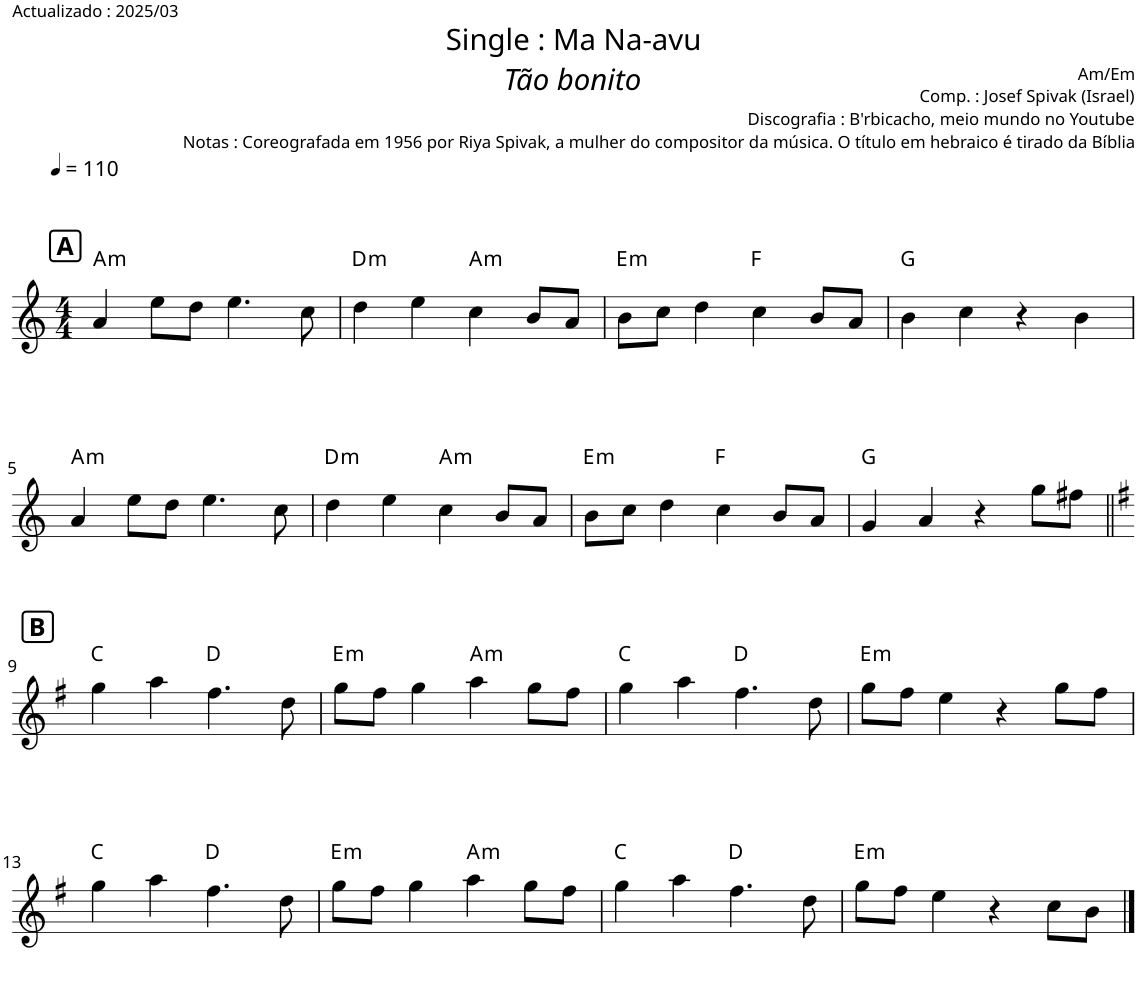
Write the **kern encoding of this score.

**kern	**harte
*part1	*part1
*staff1	*
*I"Piano	*
*I'Pno.	*
*clefG2	*
*k[]	*
*M4/4	*
*MM110	*
!!LO:REH:place=s1:a:B:cj:fs=12:t=A
=1	=1
!	!LO:H:kt=m
4a/	A:min
8ee\L	.
8dd\J	.
4.ee\	.
8cc\	.
=2	=2
!	!LO:H:kt=m
4dd\	D:min
4ee\	.
!	!LO:H:kt=m
4cc\	A:min
8b/L	.
8a/J	.
=3	=3
!	!LO:H:kt=m
8b\L	E:min
8cc\J	.
4dd\	.
4cc\	F:maj
8b/L	.
8a/J	.
=4	=4
4b\	G:maj
4cc\	.
4r	.
4b\	.
!!LO:LB:g=z
=5	=5
!	!LO:H:kt=m
4a/	A:min
8ee\L	.
8dd\J	.
4.ee\	.
8cc\	.
=6	=6
!	!LO:H:kt=m
4dd\	D:min
4ee\	.
!	!LO:H:kt=m
4cc\	A:min
8b/L	.
8a/J	.
=7	=7
!	!LO:H:kt=m
8b\L	E:min
8cc\J	.
4dd\	.
4cc\	F:maj
8b/L	.
8a/J	.
=8	=8
4g/	G:maj
4a/	.
4r	.
8gg\L	.
8ff#X\J	.
!!LO:LB:g=z
!!LO:REH:place=s1:a:B:cj:fs=12:t=B
=9||	=9||
*k[f#]	*
4gg\	C:maj
4aa\	.
4.ff#\	D:maj
8dd\	.
=10	=10
!	!LO:H:kt=m
8gg\L	E:min
8ff#\J	.
4gg\	.
!	!LO:H:kt=m
4aa\	A:min
8gg\L	.
8ff#\J	.
=11	=11
4gg\	C:maj
4aa\	.
4.ff#\	D:maj
8dd\	.
=12	=12
!	!LO:H:kt=m
8gg\L	E:min
8ff#\J	.
4ee\	.
4r	.
8gg\L	.
8ff#\J	.
!!LO:LB:g=z
=13	=13
4gg\	C:maj
4aa\	.
4.ff#\	D:maj
8dd\	.
=14	=14
!	!LO:H:kt=m
8gg\L	E:min
8ff#\J	.
4gg\	.
!	!LO:H:kt=m
4aa\	A:min
8gg\L	.
8ff#\J	.
=15	=15
4gg\	C:maj
4aa\	.
4.ff#\	D:maj
8dd\	.
=16	=16
!	!LO:H:kt=m
8gg\L	E:min
8ff#\J	.
4ee\	.
4r	.
8cc\L	.
8b\J	.
==	==
*-	*-
